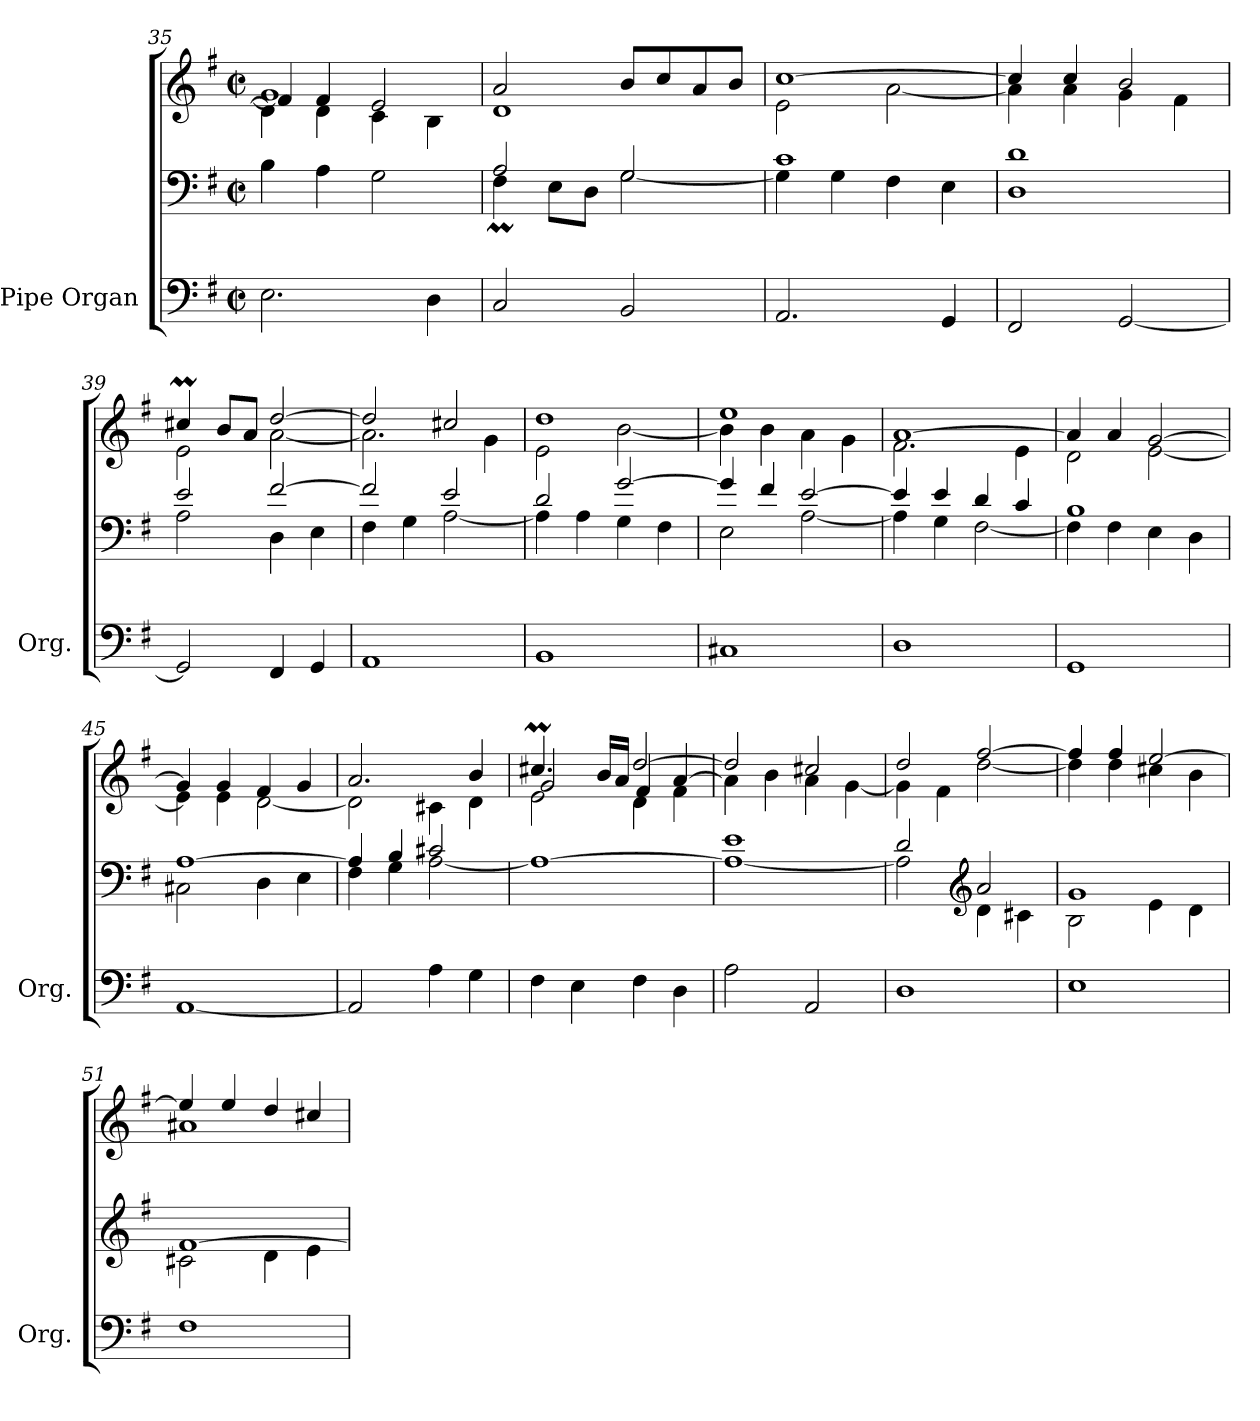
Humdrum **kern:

**kern	**kern	**kern
*part1	*part1	*part1
*staff3	*staff2	*staff1
*I"Pipe Organ	*	*
*I'Org.	*	*
*clefF4	*clefF4	*clefG2
*k[f#]	*k[f#]	*k[f#]
*M2/2	*M2/2	*M2/2
*met(c|)	*met(c|)	*met(c|)
=35	=35	=35
*	*	*^
*	*	*	*^
2.E\	4B\	1g	4d\]	4f#/]
.	4A\	.	4d\	4f#/
.	2G\	.	4c\	2e/
4D\	.	.	4B\	.
*	*	*	*v	*v
=36	=36	=36	=36
*	*^	*	*
2C/	2A/	4F#m\	2a/	1d
.	.	8E\L	.	.
.	.	8D\J	.	.
2BB/	2G/	[2G\	8b/L	.
.	.	.	8cc/	.
.	.	.	8a/	.
.	.	.	8b/J	.
=37	=37	=37	=37	=37
2.AA/	1c	4G\]	[1cc	2e\
.	.	4G\	.	.
.	.	4F#\	.	[2a\
4GG/	.	4E\	.	.
=38	=38	=38	=38	=38
2FF#/	1d	1D	4cc/]	4a\]
.	.	.	4cc/	4a\
[2GG/	.	.	2b/	4g\
.	.	.	.	4f#\
!!LO:PB:g=z	!!
=39	=39	=39	=39	=39
2GG/]	2e/	2A\	4cc#Xm/	2e\
.	.	.	8b/L	.
.	.	.	8a/J	.
4FF#/	[2f#/	4D\	[2dd/	[2a\
4GG/	.	4E\	.	.
=40	=40	=40	=40	=40
1AA	2f#/]	4F#\	2dd/]	2.a\]
.	.	4G\	.	.
.	2e/	[2A\	2cc#X/	.
.	.	.	.	4g\
=41	=41	=41	=41	=41
1BB	2d/	4A\]	1dd	2e\
.	.	4A\	.	.
.	[2g/	4G\	.	[2b\
.	.	4F#\	.	.
=42	=42	=42	=42	=42
1C#X	4g/]	2E\	1ee	4b\]
.	4f#/	.	.	4b\
.	[2e/	[2A\	.	4a\
.	.	.	.	4g\
=43	=43	=43	=43	=43
1D	4e/]	4A\]	[1a	2.f#\
.	4e/	4G\	.	.
.	4d/	[2F#\	.	.
.	4c/	.	.	4e\
=44	=44	=44	=44	=44
1GG	1B	4F#\]	4a/]	2d\
.	.	4F#\	4a/	.
.	.	4E\	[2g/	[2e\
.	.	4D\	.	.
=45	=45	=45	=45	=45
[1AA	[1A	2C#X\	4g/]	4e\]
.	.	.	4g/	4e\
.	.	4D\	4f#/	[2d\
.	.	4E\	4g/	.
!!LO:LB:g=z	!!
=46	=46	=46	=46	=46
2AA/]	4A/]	4F#\	2.a/	2d\]
.	4B/	4G\	.	.
4A\	2c#X/	[2A\	.	4c#X\
4G\	.	.	4b/	4d\
*	*v	*v	*	*
=47	=47	=47	=47
*	*	*	*^
4F#\	1A_	4.cc#Xm/	2e\	2g/
4E\	.	.	.	.
.	.	16b/LL	.	.
.	.	16a/JJ	.	.
4F#\	.	[2dd/	4d\	4f#/
4D\	.	.	4f#\	[4a/
*	*	*	*v	*v
=48	=48	=48	=48
*	*^	*	*
2A\	1e	1A_	2dd/]	4a\]
.	.	.	.	4b\
2AA/	.	.	2cc#X/	4a\
.	.	.	.	[4g\
=49	=49	=49	=49	=49
1D	2d/	2A\]	2dd/	4g\]
.	.	.	.	4f#\
*	*clefG2	*	*	*
.	2a/	4d\	[2ff#/	[2dd\
.	.	4c#X\	.	.
=50	=50	=50	=50	=50
1E	1g	2B\	4ff#/]	4dd\]
.	.	.	4ff#/	4dd\
.	.	4e\	[2ee/	4cc#X\
.	.	4d\	.	4b\
=51	=51	=51	=51	=51
1F#	[1f#	2c#X\	4ee/]	1a#X
.	.	.	4ee/	.
.	.	4d\	4dd/	.
.	.	4e\	4cc#X/	.
*	*v	*v	*	*
*	*	*v	*v
=	=	=
*-	*-	*-
